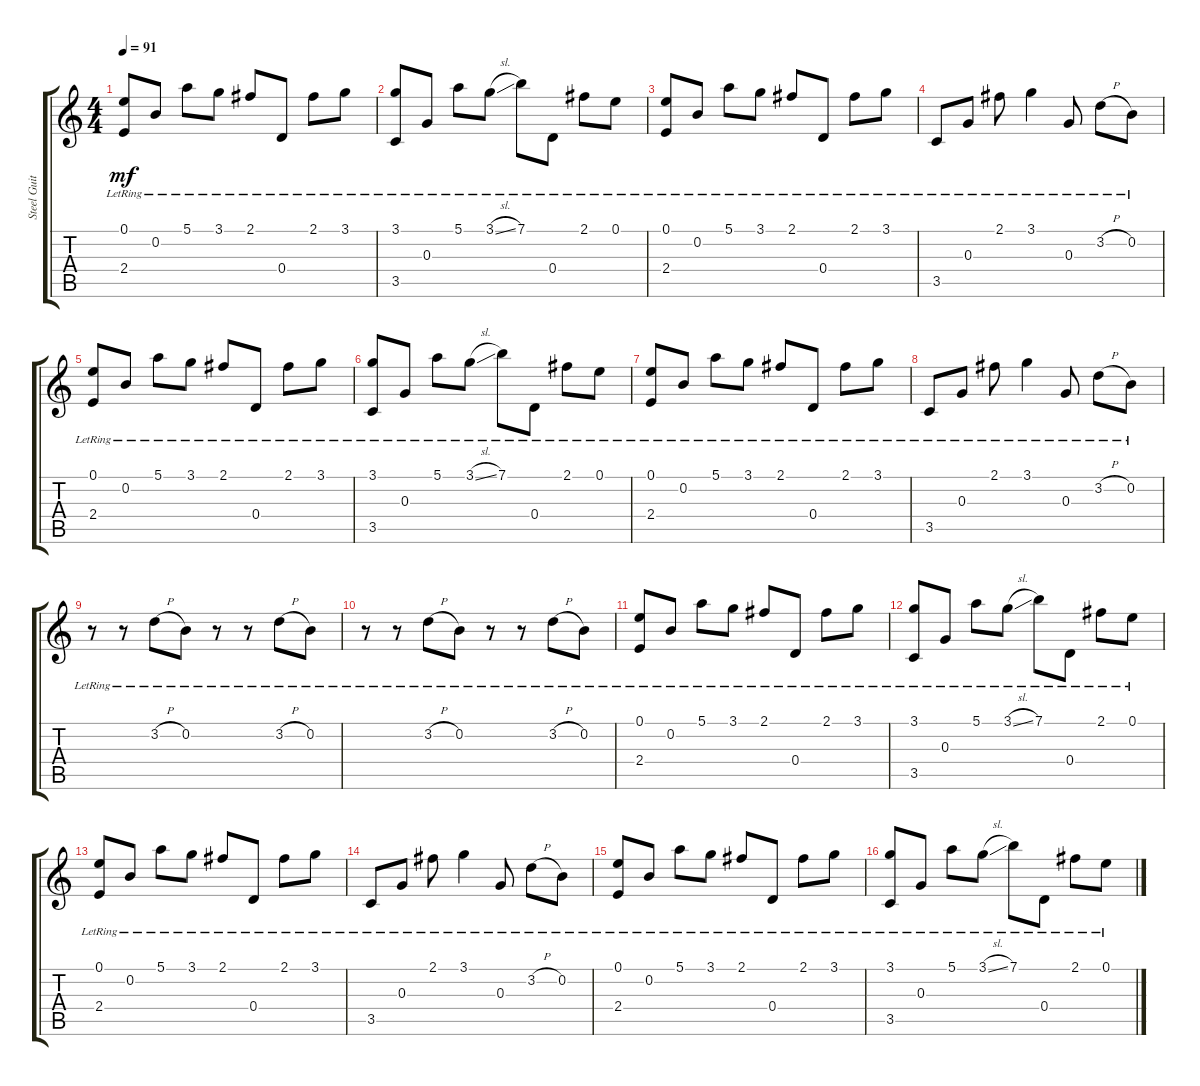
\track ("Steel Guitar" "Steel Guit") {instrument acousticguitarsteel}
\staff {score tabs}
\tuning (E4 B3 G3 D3 A2 E2) {hide}
\ts (4 4)
\tempo 91
\clef g2
\ks c
(0.1{lr} 2.4).8{dy mf} 0.2{lr}.8 5.1{lr}.8 3.1{lr}.8 2.1{lr}.8 0.4{lr}.8 2.1{lr}.8 3.1{lr}.8 |
(3.1 3.5{lr}).8 0.3{lr}.8 5.1{lr}.8 3.1{sl lr}.8 7.1{lr}.8 0.4{lr}.8 2.1{lr}.8 0.1{lr}.8 |
(0.1{lr} 2.4{lr}).8 0.2{lr}.8 5.1{lr}.8 3.1{lr}.8 2.1{lr}.8 0.4{lr}.8 2.1{lr}.8 3.1{lr}.8 |
3.5{lr}.8 0.3{lr}.8 2.1{lr}.8 3.1{lr}.4 0.3{lr}.8 3.2{h lr}.8 0.2{lr}.8 |
(0.1{lr} 2.4).8 0.2{lr}.8 5.1{lr}.8 3.1{lr}.8 2.1{lr}.8 0.4{lr}.8 2.1{lr}.8 3.1{lr}.8 |
(3.1 3.5{lr}).8 0.3{lr}.8 5.1{lr}.8 3.1{sl lr}.8 7.1{lr}.8 0.4{lr}.8 2.1{lr}.8 0.1{lr}.8 |
(0.1{lr} 2.4{lr}).8 0.2{lr}.8 5.1{lr}.8 3.1{lr}.8 2.1{lr}.8 0.4{lr}.8 2.1{lr}.8 3.1{lr}.8 |
3.5{lr}.8 0.3{lr}.8 2.1{lr}.8 3.1{lr}.4 0.3{lr}.8 3.2{h lr}.8 0.2{lr}.8 |
r.8 r.8 3.2{h lr}.8 0.2{lr}.8 r.8 r.8 3.2{h lr}.8 0.2{lr}.8 |
r.8 r.8 3.2{h lr}.8 0.2{lr}.8 r.8 r.8 3.2{h lr}.8 0.2{lr}.8 |
(0.1{lr} 2.4).8 0.2{lr}.8 5.1{lr}.8 3.1{lr}.8 2.1{lr}.8 0.4{lr}.8 2.1{lr}.8 3.1{lr}.8 |
(3.1 3.5{lr}).8 0.3{lr}.8 5.1{lr}.8 3.1{sl lr}.8 7.1{lr}.8 0.4{lr}.8 2.1{lr}.8 0.1{lr}.8 |
(0.1{lr} 2.4{lr}).8 0.2{lr}.8 5.1{lr}.8 3.1{lr}.8 2.1{lr}.8 0.4{lr}.8 2.1{lr}.8 3.1{lr}.8 |
3.5{lr}.8 0.3{lr}.8 2.1{lr}.8 3.1{lr}.4 0.3{lr}.8 3.2{h lr}.8 0.2{lr}.8 |
(0.1{lr} 2.4).8 0.2{lr}.8 5.1{lr}.8 3.1{lr}.8 2.1{lr}.8 0.4{lr}.8 2.1{lr}.8 3.1{lr}.8 |
(3.1 3.5{lr}).8 0.3{lr}.8 5.1{lr}.8 3.1{sl lr}.8 7.1{lr}.8 0.4{lr}.8 2.1{lr}.8 0.1{lr}.8
